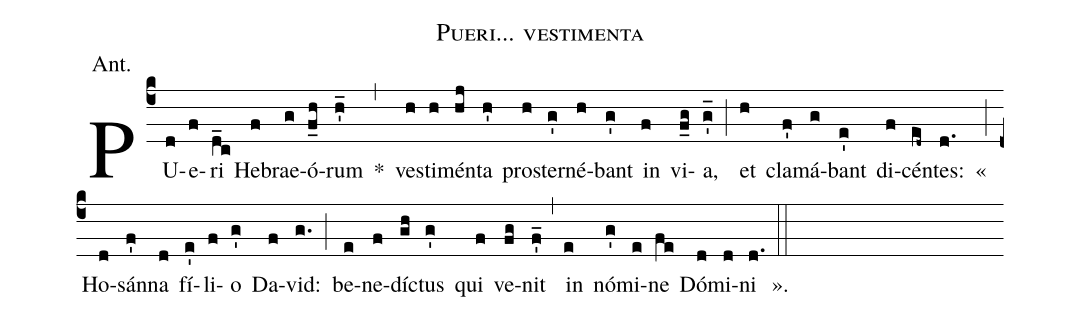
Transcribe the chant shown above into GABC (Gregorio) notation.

name:Pueri... vestimenta;
annotation:Ant.;
mode:1;
office-part:Antiphon;
%%
(c4) PU(d)e(f)ri(d_c) He(f)brae(g)ó(f_h)rum(h_') *(,)
ves(h)ti(h)mén(hj)ta(h') pro(h)ster(g')né(h)bant(g') in(f) vi(f_g)a,(g_') (;)
et(h) cla(f')má(g)bant(e') di(f)cén(ed~)tes:(d.)  << (;)
 Ho(d)sán(f')na(d) fí(e')li(f)o(g') Da(f)vid:(g.) (;)
be(e)ne(f)díc(gh)tus(g') qui(f) ve(fg)nit(f_') (,)
in(e) nó(g')mi(e)ne(fe) Dó(d)mi(d)ni(d.) >>.(::)
